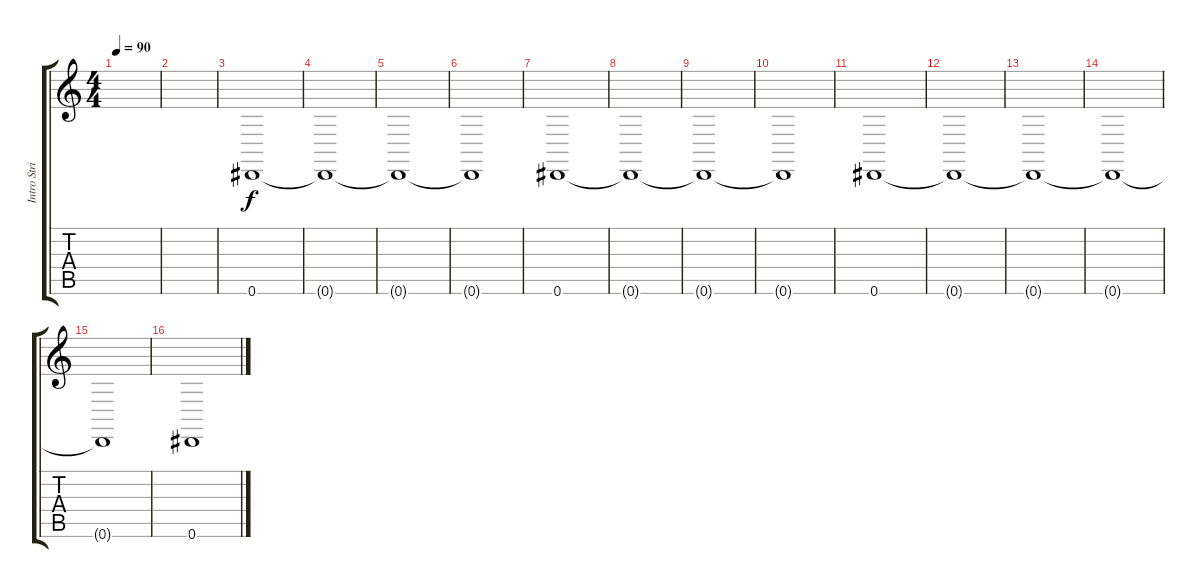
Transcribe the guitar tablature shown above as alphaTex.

\track ("Intro Strings" "Intro Stri") {instrument stringensemble1}
\staff {score tabs}
\tuning (Eb4 Bb3 Gb3 Db3 Ab2 Eb2) {hide}
\ts (4 4)
\tempo 90
\clef g2
\ks c
|
|
0.6.1 |
0.6{t}.1 |
0.6{t}.1 |
0.6{t}.1 |
0.6.1{volume 11} |
0.6{t}.1 |
0.6{t}.1 |
0.6{t}.1 |
0.6.1 |
0.6{t}.1 |
0.6{t}.1 |
0.6{t}.1 |
0.6{t}.1 |
0.6.1
